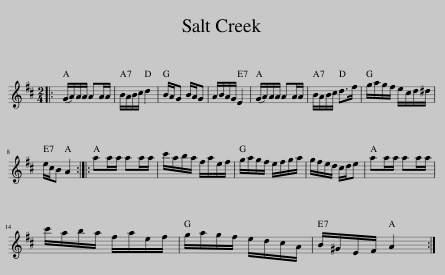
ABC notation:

X:1
L:1/8
M:2/4
I:linebreak $
K:D
V:1 treble
V:1
|: (G/A/)A/A/ AA/A/ | B/A/B/c/ d2 | B/A/G B/A/G | A/B/A/G/ E2 | (G/A/)A/A/ AA/A/ | %5
 B/A/B/c/ d>f | g/a/g/f/ e/c/d/^d/ |$ e/c/B A2 :: aa/a/ aa/a/ | c'/a/b/a/ f/a/e/f/ | %10
 g/a/g/f/ e/f/g/a/ | g/f/e/d/ c/d/e | aa/a/ aa/a/ |$ c'/a/b/a/ f/a/e/f/ | g/a/g/f/ e/d/c/A/ | %15
 B/^G/E/F/ A2 :| %16
